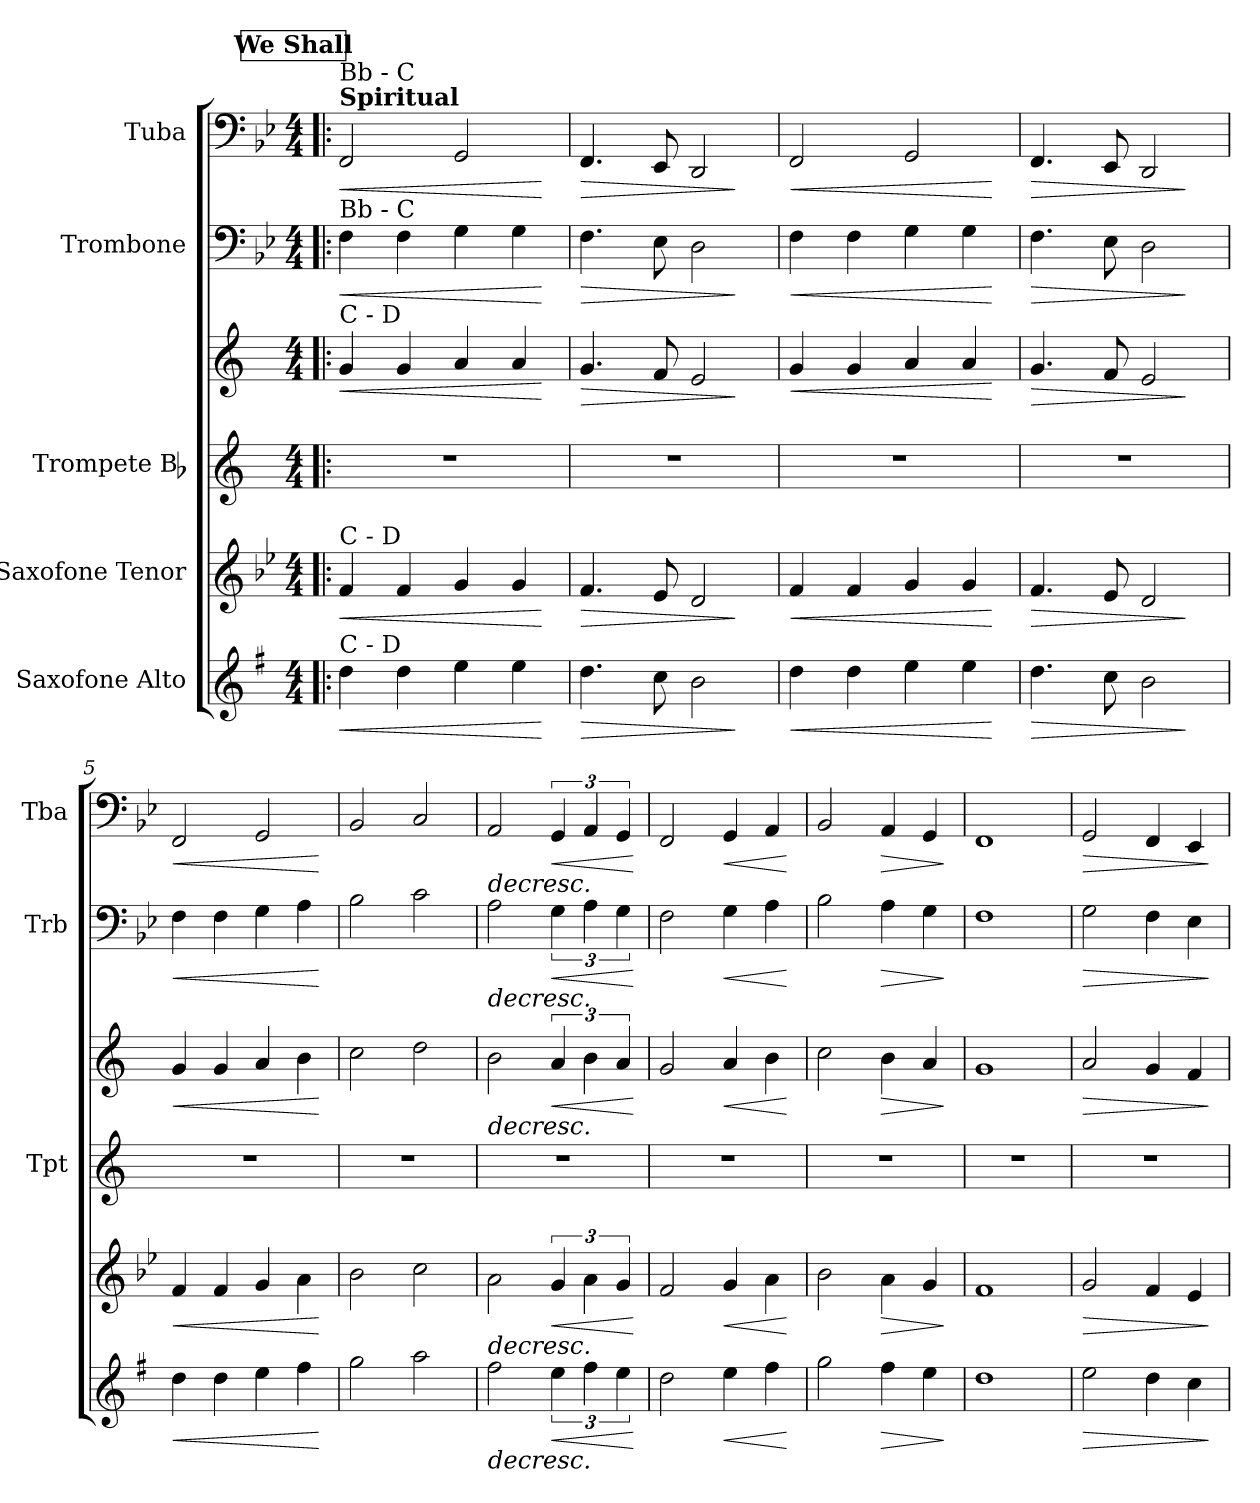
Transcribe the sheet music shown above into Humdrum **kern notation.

**kern	**dynam	**kern	**dynam	**kern	**kern	**dynam	**kern	**dynam	**kern	**dynam
*part5	*part5	*part4	*part4	*part3	*part3	*part3	*part2	*part2	*part1	*part1
*staff6	*staff6	*staff5	*staff5	*staff4	*staff3	*staff3/4	*staff2	*staff2	*staff1	*staff1
*I"Saxofone Alto	*	*I"Saxofone Tenor	*	*I"Trompete Bb	*	*	*I"Trombone	*	*I"Tuba	*
*	*	*	*	*I'Tpt	*	*	*I'Trb	*	*I'Tba	*
*clefG2	*	*clefG2	*	*clefG2	*clefG2	*	*clefF4	*	*clefF4	*
*ITrd5c9	*	*ITrd8c14	*	*ITrd1c2	*ITrd1c2	*	*	*	*	*
*k[b-e-]	*	*k[b-e-]	*	*k[b-e-]	*k[b-e-]	*	*k[b-e-]	*	*k[b-e-]	*
*M4/4	*	*M4/4	*	*M4/4	*M4/4	*	*M4/4	*	*M4/4	*
*MM80	*	*MM80	*	*MM80	*MM80	*	*MM80	*	*MM80	*
!!LO:REH:place=s1:a:B:fs=14:t=We Shall
=1!|:	=1!|:	=1!|:	=1!|:	=1!|:	=1!|:	=1!|:	=1!|:	=1!|:	=1!|:	=1!|:
!	!	!	!	!	!	!	!	!	!LO:TX:a:B:t=Spiritual	!
!	!	!	!	!	!	!	!	!	!LO:TX:a:t=Bb - C	!
!	!	!	!	!	!	!	!LO:TX:a:t=Bb - C	!	!	!
!	!	!	!	!	!LO:TX:a:t=C - D	!	!	!	!	!
!	!	!LO:TX:a:t=C - D	!	!	!	!	!	!	!	!
!LO:TX:a:t=C - D	!	!	!	!	!	!	!	!	!	!
!	!LO:HP:b	!	!LO:HP:b	!	!	!LO:HP:b	!	!LO:HP:b	!	!LO:HP:b
4f\	<	4F/	<	1r	4f/	<	4F\	<	2FF/	<
4f\	.	4F/	.	.	4f/	.	4F\	.	.	.
4g\	.	4G/	.	.	4g/	.	4G\	.	2GG/	.
4g\	.	4G/	.	.	4g/	.	4G\	.	.	.
.	[	.	[	.	.	[	.	[	.	[
=2	=2	=2	=2	=2	=2	=2	=2	=2	=2	=2
!	!LO:HP:b	!	!LO:HP:b	!	!	!LO:HP:b	!	!LO:HP:b	!	!LO:HP:b
4.f\	>	4.F/	>	1r	4.f/	>	4.F\	>	4.FF/	>
8e-\	.	8E-/	.	.	8e-/	.	8E-\	.	8EE-/	.
2d\	.	2D/	.	.	2d/	.	2D\	.	2DD/	.
.	]	.	]	.	.	]	.	]	.	]
=3	=3	=3	=3	=3	=3	=3	=3	=3	=3	=3
!	!LO:HP:b	!	!LO:HP:b	!	!	!LO:HP:b	!	!LO:HP:b	!	!LO:HP:b
4f\	<	4F/	<	1r	4f/	<	4F\	<	2FF/	<
4f\	.	4F/	.	.	4f/	.	4F\	.	.	.
4g\	.	4G/	.	.	4g/	.	4G\	.	2GG/	.
4g\	.	4G/	.	.	4g/	.	4G\	.	.	.
.	[	.	[	.	.	[	.	[	.	[
=4	=4	=4	=4	=4	=4	=4	=4	=4	=4	=4
!	!LO:HP:b	!	!LO:HP:b	!	!	!LO:HP:b	!	!LO:HP:b	!	!LO:HP:b
4.f\	>	4.F/	>	1r	4.f/	>	4.F\	>	4.FF/	>
8e-\	.	8E-/	.	.	8e-/	.	8E-\	.	8EE-/	.
2d\	.	2D/	.	.	2d/	.	2D\	.	2DD/	.
.	]	.	]	.	.	]	.	]	.	]
=5	=5	=5	=5	=5	=5	=5	=5	=5	=5	=5
!	!LO:HP:b	!	!LO:HP:b	!	!	!LO:HP:b	!	!LO:HP:b	!	!LO:HP:b
4f\	<	4F/	<	1r	4f/	<	4F\	<	2FF/	<
4f\	.	4F/	.	.	4f/	.	4F\	.	.	.
4g\	.	4G/	.	.	4g/	.	4G\	.	2GG/	.
4a\	.	4A\	.	.	4a\	.	4A\	.	.	.
.	[	.	[	.	.	[	.	[	.	[
=6	=6	=6	=6	=6	=6	=6	=6	=6	=6	=6
2b-\	.	2B-\	.	1r	2b-\	.	2B-\	.	2BB-/	.
2cc\	.	2c\	.	.	2cc\	.	2c\	.	2C/	.
=7	=7	=7	=7	=7	=7	=7	=7	=7	=7	=7
!	!LO:HP:b	!	!LO:HP:b	!	!	!LO:HP:b	!	!LO:HP:b	!	!LO:HP:b
2a\	>	2A\	>	1r	2a\	>	2A\	>	2AA/	>
!	!LO:HP:b	!	!LO:HP:b	!	!	!LO:HP:b	!	!LO:HP:b	!	!LO:HP:b
6g\	<	6G/	<	.	6g/	<	6G\	<	6GG/	<
6a\	.	6A\	.	.	6a\	.	6A\	.	6AA/	.
6g\	.	6G/	.	.	6g/	.	6G\	.	6GG/	.
.	] [	.	] [	.	.	] [	.	] [	.	] [
=8	=8	=8	=8	=8	=8	=8	=8	=8	=8	=8
2f\	.	2F/	.	1r	2f/	.	2F\	.	2FF/	.
!	!LO:HP:b	!	!LO:HP:b	!	!	!LO:HP:b	!	!LO:HP:b	!	!LO:HP:b
4g\	<	4G/	<	.	4g/	<	4G\	<	4GG/	<
4a\	.	4A\	.	.	4a\	.	4A\	.	4AA/	.
.	[	.	[	.	.	[	.	[	.	[
=9	=9	=9	=9	=9	=9	=9	=9	=9	=9	=9
2b-\	.	2B-\	.	1r	2b-\	.	2B-\	.	2BB-/	.
!	!LO:HP:b	!	!LO:HP:b	!	!	!LO:HP:b	!	!LO:HP:b	!	!LO:HP:b
4a\	>	4A\	>	.	4a\	>	4A\	>	4AA/	>
4g\	.	4G/	.	.	4g/	.	4G\	.	4GG/	.
.	]	.	]	.	.	]	.	]	.	]
=10	=10	=10	=10	=10	=10	=10	=10	=10	=10	=10
1f	.	1F	.	1r	1f	.	1F	.	1FF	.
=11	=11	=11	=11	=11	=11	=11	=11	=11	=11	=11
!	!LO:HP:b	!	!LO:HP:b	!	!	!LO:HP:b	!	!LO:HP:b	!	!LO:HP:b
2g\	>	2G/	>	1r	2g/	>	2G\	>	2GG/	>
4f\	.	4F/	.	.	4f/	.	4F\	.	4FF/	.
4e-\	.	4E-/	.	.	4e-/	.	4E-\	.	4EE-/	.
.	]	.	]	.	.	]	.	]	.	]
=	=	=	=	=	=	=	=	=	=	=
*-	*-	*-	*-	*-	*-	*-	*-	*-	*-	*-
